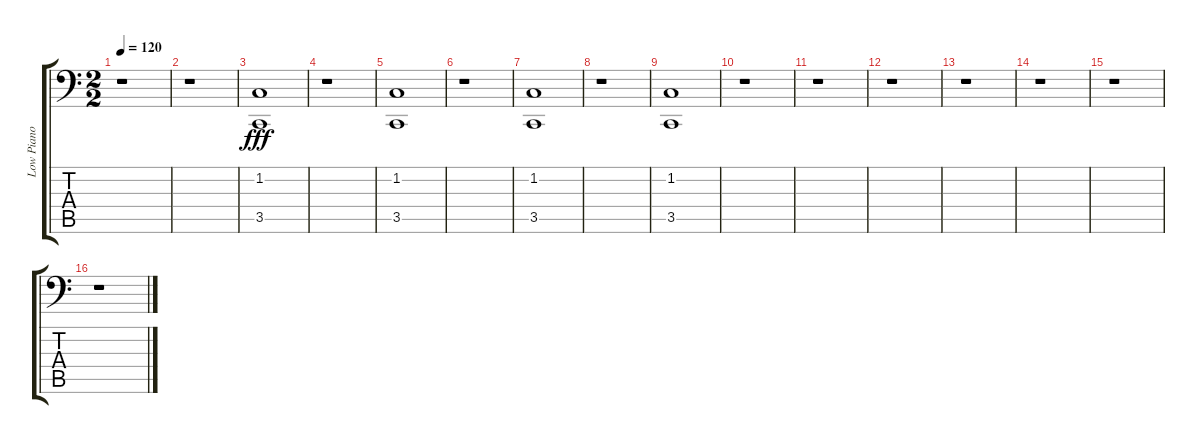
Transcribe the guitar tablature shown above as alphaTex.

\track ("Low Piano" "Low Piano") {instrument acousticgrandpiano}
\staff {score tabs}
\tuning (E3 B2 G2 D2 A1 D1) {hide}
\ts (2 2)
\tempo 120
\clef f4
\ks c
r.1{dy fff} |
r.1 |
(1.2 3.5).1 |
r.1 |
(1.2 3.5).1 |
r.1 |
(1.2 3.5).1 |
r.1 |
(1.2 3.5).1 |
r.1 |
r.1 |
r.1 |
r.1 |
r.1 |
r.1 |
r.1
